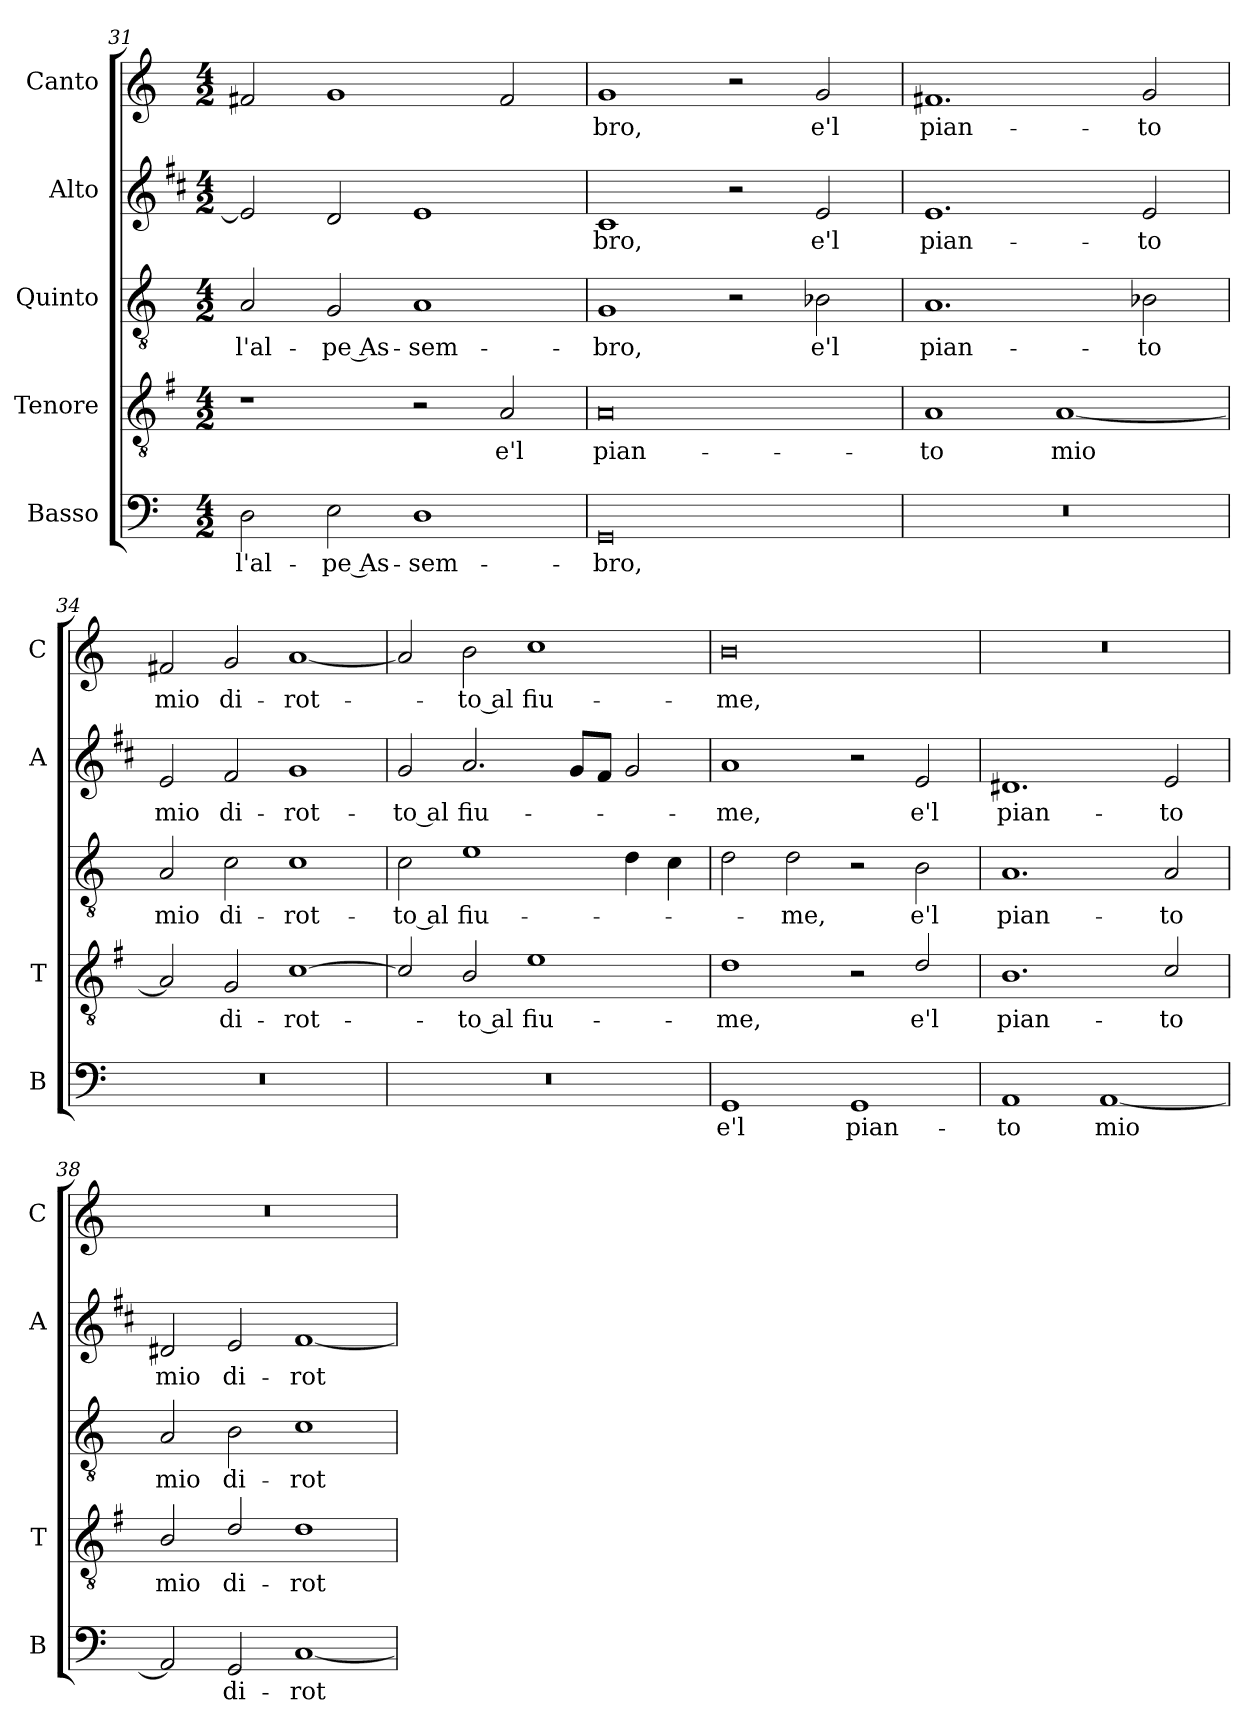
**kern	**text	**kern	**text	**kern	**text	**kern	**text	**kern	**text
*part5	*part5	*part4	*part4	*part3	*part3	*part2	*part2	*part1	*part1
*staff5	*staff5	*staff4	*staff4	*staff3	*staff3	*staff2	*staff2	*staff1	*staff1
*I"Basso	*	*I"Tenore	*	*I"Quinto	*	*I"Alto	*	*I"Canto	*
*I'B	*	*I'T	*	*	*	*I'A	*	*I'C	*
!!LO:LB:g=z
*clefF4	*	*clefGv2	*	*clefGv2	*	*clefG2	*	*clefG2	*
*	*	*ITrd4c7	*	*	*	*ITrd1c2	*	*	*
*k[]	*	*k[]	*	*k[]	*	*k[]	*	*k[]	*
*C:	*	*C:	*	*C:	*	*C:	*	*C:	*
*M4/2	*	*M4/2	*	*M4/2	*	*M4/2	*	*M4/2	*
=31	=31	=31	=31	=31	=31	=31	=31	=31	=31
!	!LO:LY:b	!	!	!	!LO:LY:b	!	!	!	!
2D\	l'al-	1r	.	2A/	l'al-	2d/]	.	2f#X/	.
!	!LO:LY:b	!	!	!	!LO:LY:b	!	!	!	!
2E\	-pe As-	.	.	2G/	-pe As-	2c/	.	1g	.
!	!LO:LY:b	!	!	!	!LO:LY:b	!	!	!	!
1D	-sem-	2r	.	1A	-sem-	1d	.	.	.
!	!	!	!LO:LY:b	!	!	!	!	!	!
.	.	2D/	e'l	.	.	.	.	2f#/	.
=32	=32	=32	=32	=32	=32	=32	=32	=32	=32
!	!LO:LY:b	!	!LO:LY:b	!	!LO:LY:b	!	!LO:LY:b	!	!LO:LY:b
0GG	-bro,	0D	pian-	1G	-bro,	1B	-bro,	1g	-bro,
.	.	.	.	2r	.	2r	.	2r	.
!	!	!	!	!	!LO:LY:b	!	!LO:LY:b	!	!LO:LY:b
.	.	.	.	2B-X\	e'l	2d/	e'l	2g/	e'l
=33	=33	=33	=33	=33	=33	=33	=33	=33	=33
!	!	!	!LO:LY:b	!	!LO:LY:b	!	!LO:LY:b	!	!LO:LY:b
0r	.	1D	-to	1.A	pian-	1.d	pian-	1.f#X	pian-
!	!	!	!LO:LY:b	!	!	!	!	!	!
.	.	[1D	mio	.	.	.	.	.	.
!	!	!	!	!	!LO:LY:b	!	!LO:LY:b	!	!LO:LY:b
.	.	.	.	2B-X\	-to	2d/	-to	2g/	-to
=34	=34	=34	=34	=34	=34	=34	=34	=34	=34
!	!	!	!	!	!LO:LY:b	!	!LO:LY:b	!	!LO:LY:b
0r	.	2D/]	.	2A/	mio	2d/	mio	2f#X/	mio
!	!	!	!LO:LY:b	!	!LO:LY:b	!	!LO:LY:b	!	!LO:LY:b
.	.	2C/	di-	2c\	di-	2e/	di-	2g/	di-
!	!	!	!LO:LY:b	!	!LO:LY:b	!	!LO:LY:b	!	!LO:LY:b
.	.	[1F	-rot-	1c	-rot-	1f	-rot-	[1a	-rot-
=35	=35	=35	=35	=35	=35	=35	=35	=35	=35
!	!	!	!	!	!LO:LY:b	!	!LO:LY:b	!	!
0r	.	2F/]	.	2c\	-to al	2f/	-to al	2a/]	.
!	!	!	!LO:LY:b	!	!LO:LY:b	!	!LO:LY:b	!	!LO:LY:b
.	.	2E/	-to al	1e	fiu-	2.g/	fiu-	2b\	-to al
!	!	!	!LO:LY:b	!	!	!	!	!	!LO:LY:b
.	.	1A	fiu-	.	.	.	.	1cc	fiu-
.	.	.	.	.	.	8f/L	.	.	.
.	.	.	.	.	.	8e/J	.	.	.
.	.	.	.	4d\	.	2f/	.	.	.
.	.	.	.	4c\	.	.	.	.	.
!!LO:LB:g=z
=36	=36	=36	=36	=36	=36	=36	=36	=36	=36
!	!LO:LY:b	!	!LO:LY:b	!	!	!	!LO:LY:b	!	!LO:LY:b
1GG	e'l	1G	-me,	2d\	.	1g	-me,	0b	-me,
!	!	!	!	!	!LO:LY:b	!	!	!	!
.	.	.	.	2d\	-me,	.	.	.	.
!	!LO:LY:b	!	!	!	!	!	!	!	!
1GG	pian-	2r	.	2r	.	2r	.	.	.
!	!	!	!LO:LY:b	!	!LO:LY:b	!	!LO:LY:b	!	!
.	.	2G/	e'l	2B\	e'l	2d/	e'l	.	.
=37	=37	=37	=37	=37	=37	=37	=37	=37	=37
!	!LO:LY:b	!	!LO:LY:b	!	!LO:LY:b	!	!LO:LY:b	!	!
1AA	-to	1.E	pian-	1.A	pian-	1.c#X	pian-	0r	.
!	!LO:LY:b	!	!	!	!	!	!	!	!
[1AA	mio	.	.	.	.	.	.	.	.
!	!	!	!LO:LY:b	!	!LO:LY:b	!	!LO:LY:b	!	!
.	.	2F/	-to	2A/	-to	2d/	-to	.	.
=38	=38	=38	=38	=38	=38	=38	=38	=38	=38
!	!	!	!LO:LY:b	!	!LO:LY:b	!	!LO:LY:b	!	!
2AA/]	.	2E/	mio	2A/	mio	2c#X/	mio	0r	.
!	!LO:LY:b	!	!LO:LY:b	!	!LO:LY:b	!	!LO:LY:b	!	!
2GG/	di-	2G/	di-	2B\	di-	2d/	di-	.	.
!	!LO:LY:b	!	!LO:LY:b	!	!LO:LY:b	!	!LO:LY:b	!	!
[1C	-rot-	1G	-rot-	1c	-rot-	[1e	-rot-	.	.
=	=	=	=	=	=	=	=	=	=
*-	*-	*-	*-	*-	*-	*-	*-	*-	*-
